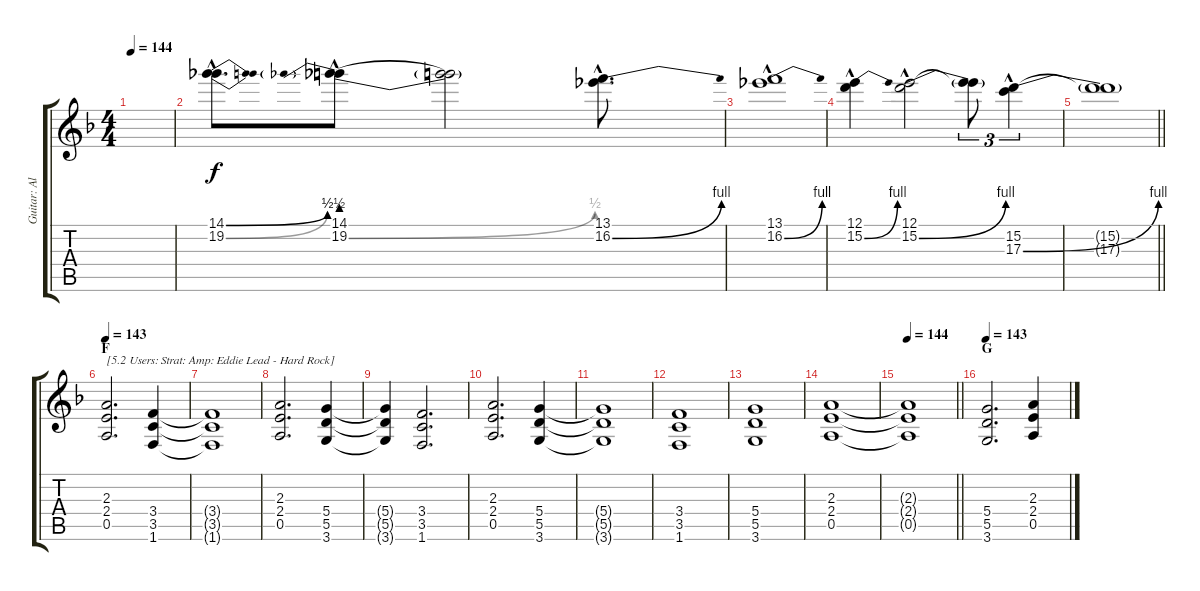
\track ("Guitar: Aldo" "Guitar: Al") {instrument overdrivenguitar}
\staff {score tabs}
\tuning (E4 B3 G3 D3 A2 E2) {hide}
\ts (4 4)
\tempo 144
\clef g2
\ks f
|
(14.1{be (bend 0 0 60 2) hac} 19.2{be (bend 0 0 60 2) hac}).8{d} (14.1{be (prebend 0 2 60 2) hac} 19.2{be (bend 0 0 60 2) hac}).8 (14.1{t} 19.2{t}).2 (13.1{hac} 16.2{be (bend 0 0 60 4) hac}).8{d} |
(13.1{hac} 16.2{be (bend 0 0 60 4) hac}).1 |
(12.1{hac} 15.2{be (bend 0 0 60 4) hac}).4 (12.1{hac} 15.2{be (bend 0 0 60 4) hac}).2 (12.1{t} 15.2{t}).8{tu (3 2)} (15.2{hac} 17.3{be (bend 0 0 60 4) hac}).4{tu (3 2)} |
\barLineRight lightlight
(15.2{t} 17.3{t}).1 |
\section ("" "F")
\tempo 143
(2.3 2.4 0.5).2{d txt "[5.2 Users: Strat: Amp: Eddie Lead - Hard Rock]" dy f volume 10 instrument distortionguitar} (3.4 3.5 1.6).4 |
(3.4{t} 3.5{t} 1.6{t}).1 |
(2.3 2.4 0.5).2{d} (5.4 5.5 3.6).4 |
(5.4{t} 5.5{t} 3.6{t}).4 (3.4 3.5 1.6).2{d} |
(2.3 2.4 0.5).2{d} (5.4 5.5 3.6).4 |
(5.4{t} 5.5{t} 3.6{t}).1 |
(3.4 3.5 1.6).1 |
(5.4 5.5 3.6).1 |
(2.3 2.4 0.5).1 |
\tempo 144
\barLineRight lightlight
(2.3{t} 2.4{t} 0.5{t}).1 |
\section ("" "G")
\tempo 143
(5.4 5.5 3.6).2{d} (2.3 2.4 0.5).4
